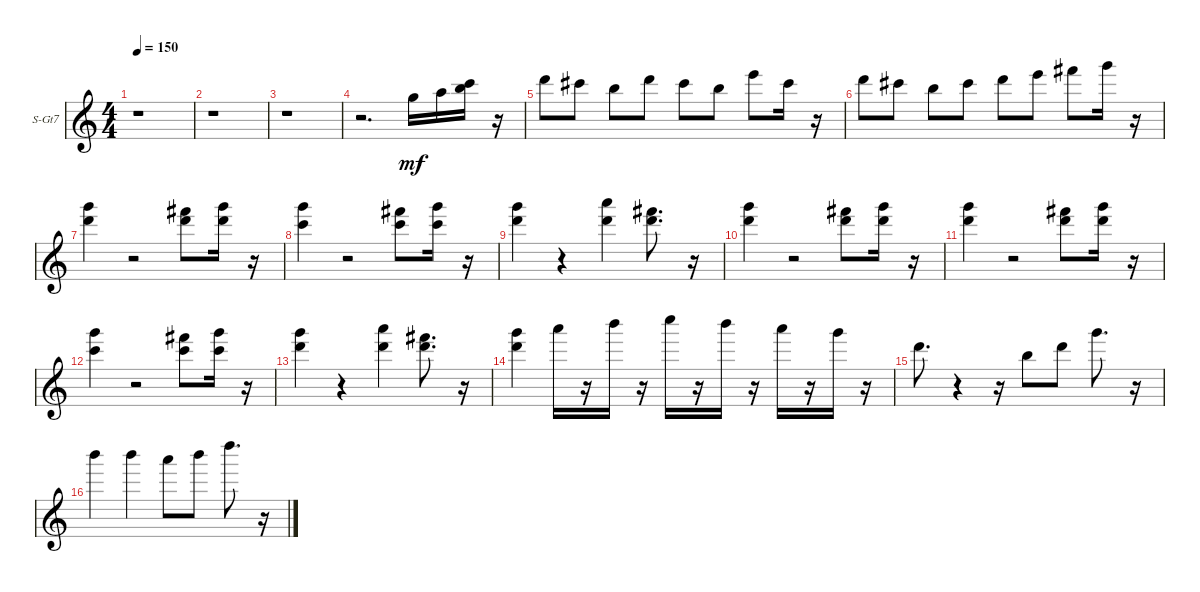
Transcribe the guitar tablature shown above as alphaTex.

\bracketExtendMode groupsimilarinstruments
\firstSystemTrackNameOrientation horizontal
\otherSystemsTrackNameOrientation horizontal
\track ("Xylophone" "S-Gt7") {instrument violin}
\staff {score}
\tuning (E4 B3 G3 D3 A2 E2 B1)
\displaytranspose 12
\ts (4 4)
\beaming (8 2 2 2 2)
\tempo 150
\clef g2
\ks c
r.1{dy mf instrument violin} |
r.1 |
r.1 |
r.2{d} 3.1.16 5.1.16 (7.1 13.2).16 r.16 |
10.1.8 9.1.8 7.1.8 10.1.8 9.1.8 7.1.8 12.1.8 9.1.16 r.16 |
10.1.8 9.1.8 7.1.8 9.1.8 10.1.8 12.1.8 14.1.8 15.1.16 r.16 |
(10.1 20.2).4 r.2 (14.1 15.2).8 (10.1 20.2).16 r.16 |
(8.1 20.2).4 r.2 (8.1 19.2).8 (8.1 20.2).16 r.16 |
(10.1 20.2).4 r.4 (17.1 15.2).4 (14.1 15.2).8{d} r.16 |
(10.1 20.2).4 r.2 (14.1 15.2).8 (10.1 20.2).16 r.16 |
(10.1 20.2).4 r.2 (10.1 19.2).8 (10.1 20.2).16 r.16 |
(8.1 20.2).4 r.2 (14.1 13.2).8 (8.1 20.2).16 r.16 |
(10.1 20.2).4 r.4 (17.1 15.2).4 (10.1 19.2).8{d} r.16 |
(10.1 20.2).4 17.1.16 r.16 19.1.16 r.16 20.1.16 r.16 19.1.16 r.16 17.1.16 r.16 15.1.16 r.16 |
10.1.8{d} r.4 r.16 7.1.8 10.1.8 15.1.8{d} r.16 |
19.1.4 19.1.4 17.1.8 19.1.8 22.1.8{d} r.16
